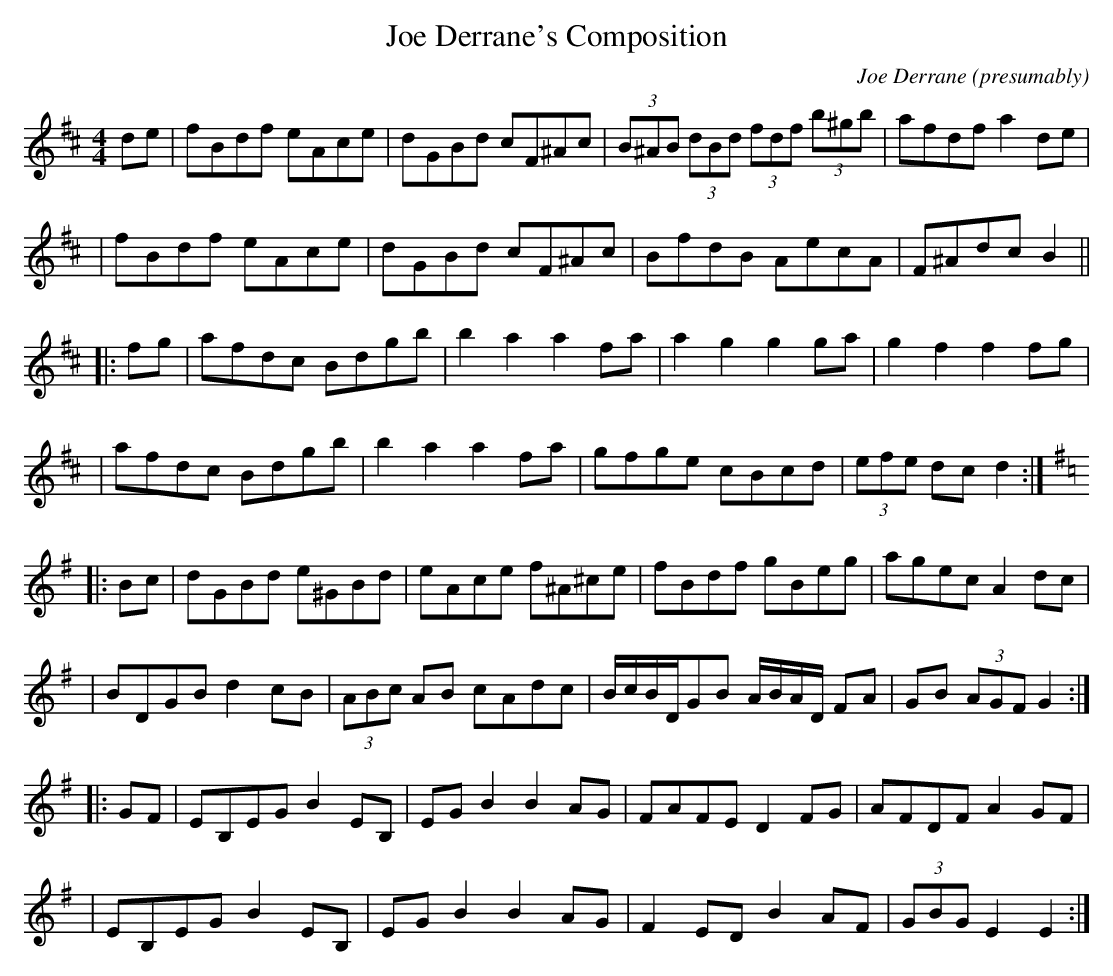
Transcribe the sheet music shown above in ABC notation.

X:1
T:Joe Derrane's Composition
C:Joe Derrane (presumably)
M:4/4
L:1/8
K:Bm
de \
| fBdf eAce | dGBd cF^Ac | (3B^AB (3dBd (3fdf (3b^gb | afdf a2 de |
| fBdf eAce | dGBd cF^Ac | BfdB AecA | F^Adc B2 ||
|: fg | afdc Bdgb | b2 a2 a2 fa | a2 g2 g2 ga | g2 f2 f2 fg |
| afdc Bdgb | b2 a2 a2 fa | gfge cBcd | (3efe dc d2 :|
K:G
|: Bc \
| dGBd e^GBd | eAce f^A^ce | fBdf gBeg | agec A2 dc |
| BDGB d2 cB | (3ABc AB cAdc | B/c/B/D/GB A/B/A/D/ FA | GB (3AGF G2 :|
|: GF \
| EB,EG B2 EB, | EG B2 B2 AG | FAFE D2 FG | AFDF A2 GF |
| EB,EG B2 EB, | EG B2 B2 AG | F2 ED B2 AF | (3GBG E2 E2 :|
